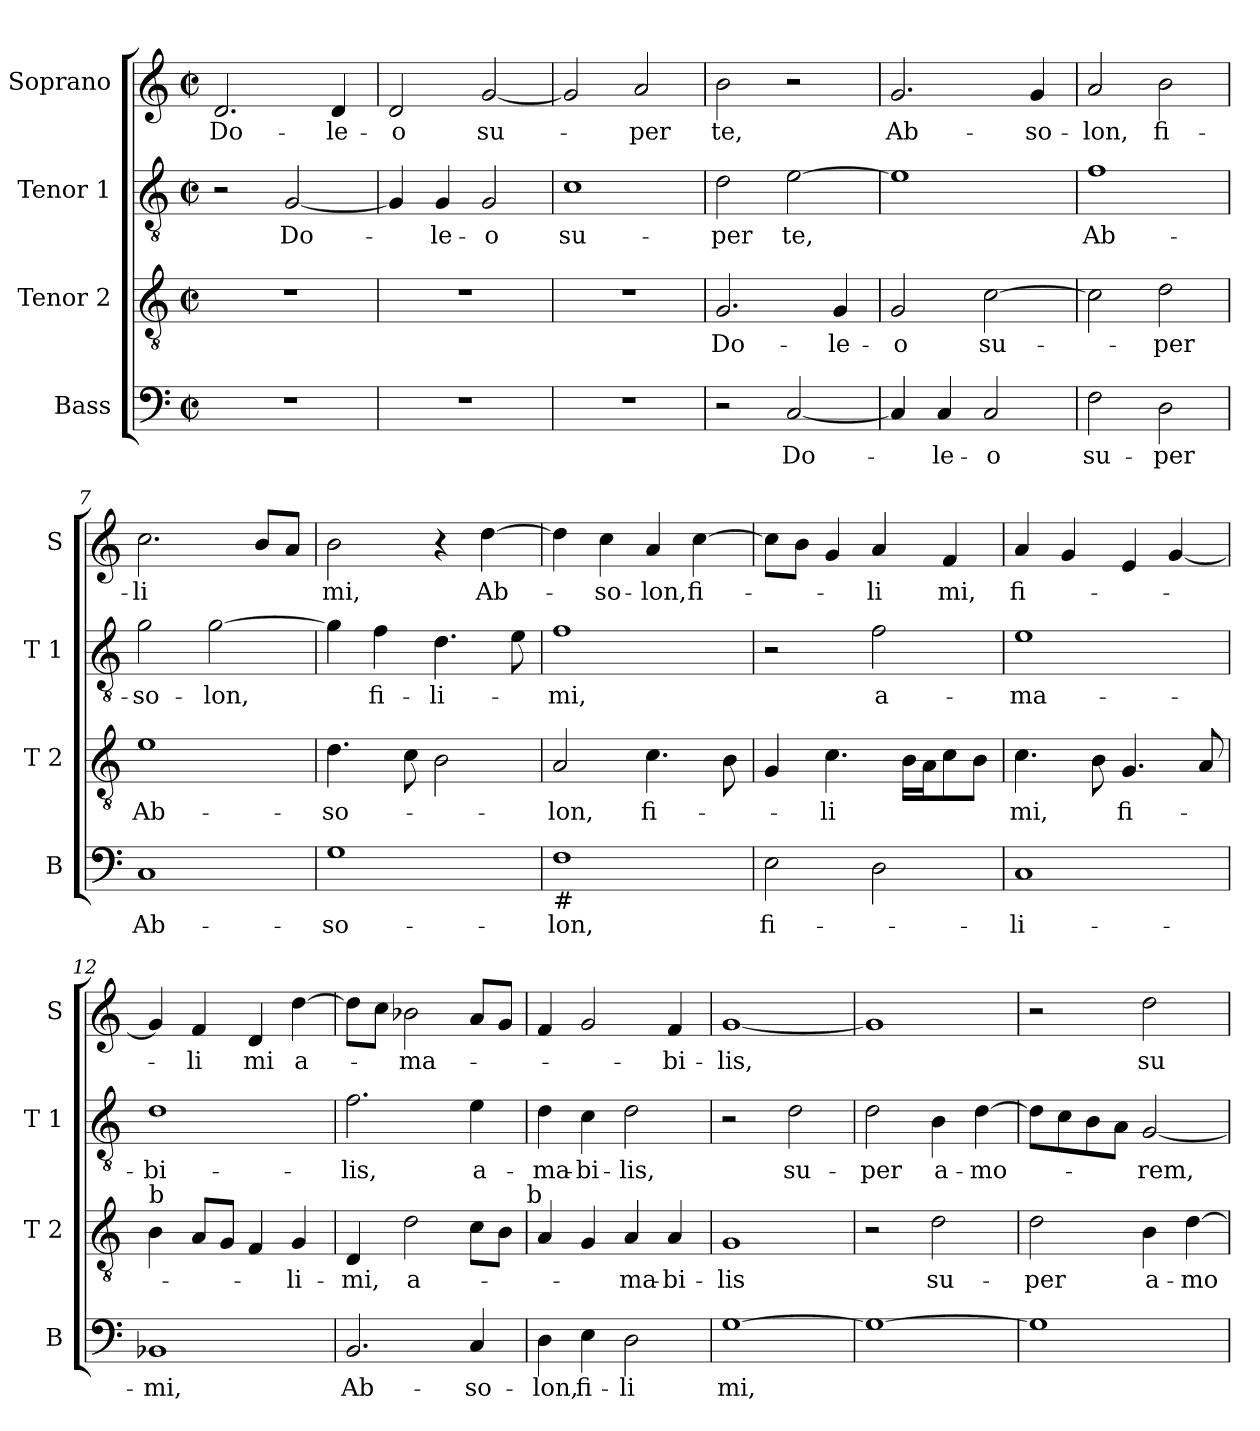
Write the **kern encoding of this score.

**kern	**text	**kern	**text	**kern	**text	**kern	**text
*part4	*part4	*part3	*part3	*part2	*part2	*part1	*part1
*staff4	*staff4	*staff3	*staff3	*staff2	*staff2	*staff1	*staff1
*I"Bass	*	*I"Tenor 2	*	*I"Tenor 1	*	*I"Soprano	*
*I'B	*	*I'T 2	*	*I'T 1	*	*I'S	*
*clefF4	*	*clefGv2	*	*clefGv2	*	*clefG2	*
*k[]	*	*k[]	*	*k[]	*	*k[]	*
*C:	*	*C:	*	*C:	*	*C:	*
*M2/2	*	*M2/2	*	*M2/2	*	*M2/2	*
*met(c|)	*	*met(c|)	*	*met(c|)	*	*met(c|)	*
=1	=1	=1	=1	=1	=1	=1	=1
1r	.	1r	.	2r	.	2.d/	Do-
.	.	.	.	[2G/	Do-	.	.
.	.	.	.	.	.	4d/	-le-
=2	=2	=2	=2	=2	=2	=2	=2
1r	.	1r	.	4G/]	.	2d/	-o
.	.	.	.	4G/	-le-	.	.
.	.	.	.	2G/	-o	[2g/	su-
=3	=3	=3	=3	=3	=3	=3	=3
1r	.	1r	.	1c	su-	2g/]	.
.	.	.	.	.	.	2a/	-per
=4	=4	=4	=4	=4	=4	=4	=4
2r	.	2.G/	Do-	2d\	-per	2b\	te,
[2C/	Do-	.	.	[2e\	te,	2r	.
.	.	4G/	-le-	.	.	.	.
=5	=5	=5	=5	=5	=5	=5	=5
4C/]	.	2G/	-o	1e]	.	2.g/	Ab-
4C/	-le-	.	.	.	.	.	.
2C/	-o	[2c\	su-	.	.	.	.
.	.	.	.	.	.	4g/	-so-
=6	=6	=6	=6	=6	=6	=6	=6
2F\	su-	2c\]	.	1f	Ab-	2a/	-lon,
2D\	-per	2d\	-per	.	.	2b\	fi-
=7	=7	=7	=7	=7	=7	=7	=7
1C	Ab-	1e	Ab-	2g\	-so-	2.cc\	-li
.	.	.	.	[2g\	-lon,	.	.
.	.	.	.	.	.	8b/L	.
.	.	.	.	.	.	8a/J	.
!!LO:LB:g=z
=8	=8	=8	=8	=8	=8	=8	=8
1G	-so-	4.d\	-so-	4g\]	.	2b\	mi,
.	.	.	.	4f\	fi-	.	.
.	.	8c\	.	.	.	.	.
.	.	2B\	.	4.d\	-li-	4r	.
.	.	.	.	.	.	[4dd\	Ab-
.	.	.	.	8e\	.	.	.
=9	=9	=9	=9	=9	=9	=9	=9
!LO:TX:b:t=#	!	!	!	!	!	!	!
1F	-lon,	2A/	-lon,	1f	-mi,	4dd\]	.
.	.	.	.	.	.	4cc\	-so-
.	.	4.c\	fi-	.	.	4a/	-lon,
.	.	.	.	.	.	[4cc\	fi-
.	.	8B\	.	.	.	.	.
=10	=10	=10	=10	=10	=10	=10	=10
2E\	fi-	4G/	.	2r	.	8cc\L]	.
.	.	.	.	.	.	8b\J	.
.	.	4.c\	-li	.	.	4g/	.
2D\	.	.	.	2f\	a-	4a/	-li
.	.	16B\LL	.	.	.	.	.
.	.	16A\J	.	.	.	.	.
.	.	8c\	.	.	.	4f/	mi,
.	.	8B\J	.	.	.	.	.
=11	=11	=11	=11	=11	=11	=11	=11
1C	-li-	4.c\	mi,	1e	-ma-	4a/	fi-
.	.	.	.	.	.	4g/	.
.	.	8B\	.	.	.	.	.
.	.	4.G/	fi-	.	.	4e/	.
.	.	.	.	.	.	[4g/	.
.	.	8A/	.	.	.	.	.
=12	=12	=12	=12	=12	=12	=12	=12
!	!	!LO:TX:a:t=b	!	!	!	!	!
1BB-X	-mi,	4B\	.	1d	-bi-	4g/]	.
.	.	8A/L	.	.	.	4f/	-li
.	.	8G/J	.	.	.	.	.
.	.	4F/	.	.	.	4d/	mi
.	.	4G/	-li-	.	.	[4dd\	a-
=13	=13	=13	=13	=13	=13	=13	=13
2.BB/	Ab-	4D/	-mi,	2.f\	-lis,	8dd\L]	.
.	.	.	.	.	.	8cc\J	.
.	.	2d\	a-	.	.	2b-X\	-ma-
4C/	-so-	8c\L	.	4e\	a-	8a/L	.
.	.	8B\J	.	.	.	8g/J	.
!	!	!LO:TX:a:t=b	!	!	!	!	!
!!LO:LB:g=z
=14	=14	=14	=14	=14	=14	=14	=14
4D\	-lon,	4A/	.	4d\	-ma-	4f/	.
4E\	fi-	4G/	.	4c\	-bi-	2g/	.
2D\	-li	4A/	-ma-	2d\	-lis,	.	.
.	.	4A/	-bi-	.	.	4f/	-bi-
=15	=15	=15	=15	=15	=15	=15	=15
[1G	mi,	1G	-lis	2r	.	[1g	-lis,
.	.	.	.	2d\	su-	.	.
=16	=16	=16	=16	=16	=16	=16	=16
1G_	.	2r	.	2d\	-per	1g]	.
.	.	2d\	su-	4B\	a-	.	.
.	.	.	.	[4d\	-mo-	.	.
=17	=17	=17	=17	=17	=17	=17	=17
1G]	.	2d\	-per	8d\L]	.	2r	.
.	.	.	.	8c\	.	.	.
.	.	.	.	8B\	.	.	.
.	.	.	.	8A\J	.	.	.
.	.	4B\	a-	[2G/	-rem,	2dd\	su-
.	.	[4d\	-mo-	.	.	.	.
=	=	=	=	=	=	=	=
*-	*-	*-	*-	*-	*-	*-	*-
